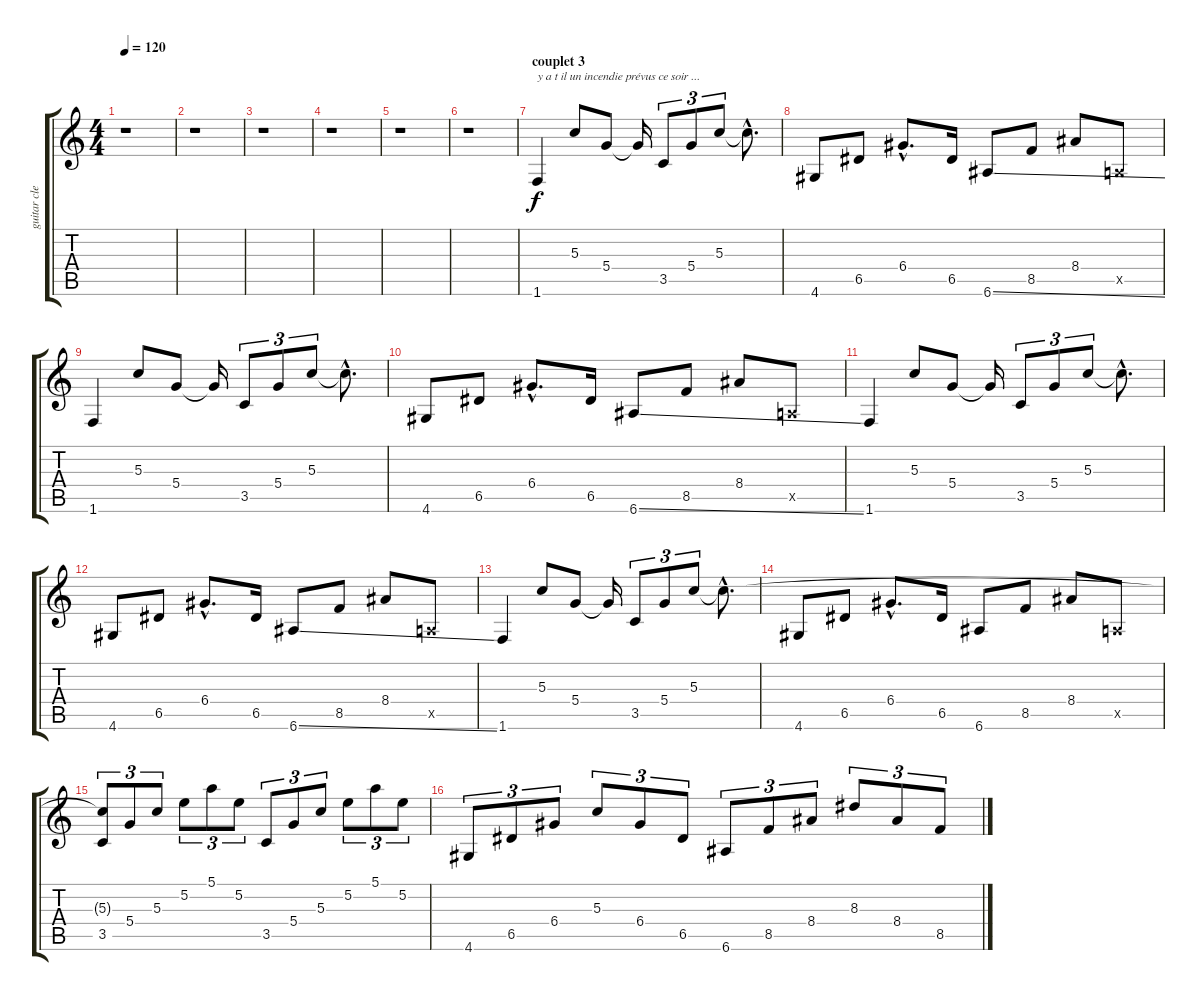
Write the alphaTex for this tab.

\track ("guitar clean" "guitar cle") {instrument electricguitarclean}
\staff {score tabs}
\tuning (E4 B3 G3 D3 A2 E2) {hide}
\ts (4 4)
\tempo 120
\clef g2
\ks c
r.1{dy f} |
r.1 |
r.1 |
r.1 |
r.1 |
r.1 |
\section ("" "couplet 3")
1.6.4{txt "y a t il un incendie prévus ce soir ..."} 5.3.8 5.4.8 5.4{t}.16 3.5.8{tu (3 2)} 5.4.8{tu (3 2)} 5.3.8{tu (3 2)} 5.3{hac t}.8{d} |
4.6.8 6.5.8 6.4{hac}.8{d} 6.5.16 6.6{ss}.8 8.5.8 8.4.8 0.5{x}.8 |
1.6.4 5.3.8 5.4.8 5.4{t}.16 3.5.8{tu (3 2)} 5.4.8{tu (3 2)} 5.3.8{tu (3 2)} 5.3{hac t}.8{d} |
4.6.8 6.5.8 6.4{hac}.8{d} 6.5.16 6.6{ss}.8 8.5.8 8.4.8 0.5{x}.8 |
1.6.4 5.3.8 5.4.8 5.4{t}.16 3.5.8{tu (3 2)} 5.4.8{tu (3 2)} 5.3.8{tu (3 2)} 5.3{hac t}.8{d} |
4.6.8 6.5.8 6.4{hac}.8{d} 6.5.16 6.6{ss}.8 8.5.8 8.4.8 0.5{x}.8 |
1.6.4 5.3.8 5.4.8 5.4{t}.16 3.5.8{tu (3 2)} 5.4.8{tu (3 2)} 5.3.8{tu (3 2)} 5.3{hac t}.8{d} |
4.6.8 6.5.8 6.4{hac}.8{d} 6.5.16 6.6.8 8.5.8 8.4.8 0.5{x}.8 |
(5.3{t} 3.5).8{tu (3 2)} 5.4.8{tu (3 2)} 5.3.8{tu (3 2)} 5.2.8{tu (3 2)} 5.1.8{tu (3 2)} 5.2.8{tu (3 2)} 3.5.8{tu (3 2)} 5.4.8{tu (3 2)} 5.3.8{tu (3 2)} 5.2.8{tu (3 2)} 5.1.8{tu (3 2)} 5.2.8{tu (3 2)} |
4.6.8{tu (3 2)} 6.5.8{tu (3 2)} 6.4.8{tu (3 2)} 5.3.8{tu (3 2)} 6.4.8{tu (3 2)} 6.5.8{tu (3 2)} 6.6.8{tu (3 2)} 8.5.8{tu (3 2)} 8.4.8{tu (3 2)} 8.3.8{tu (3 2)} 8.4.8{tu (3 2)} 8.5.8{tu (3 2)}
